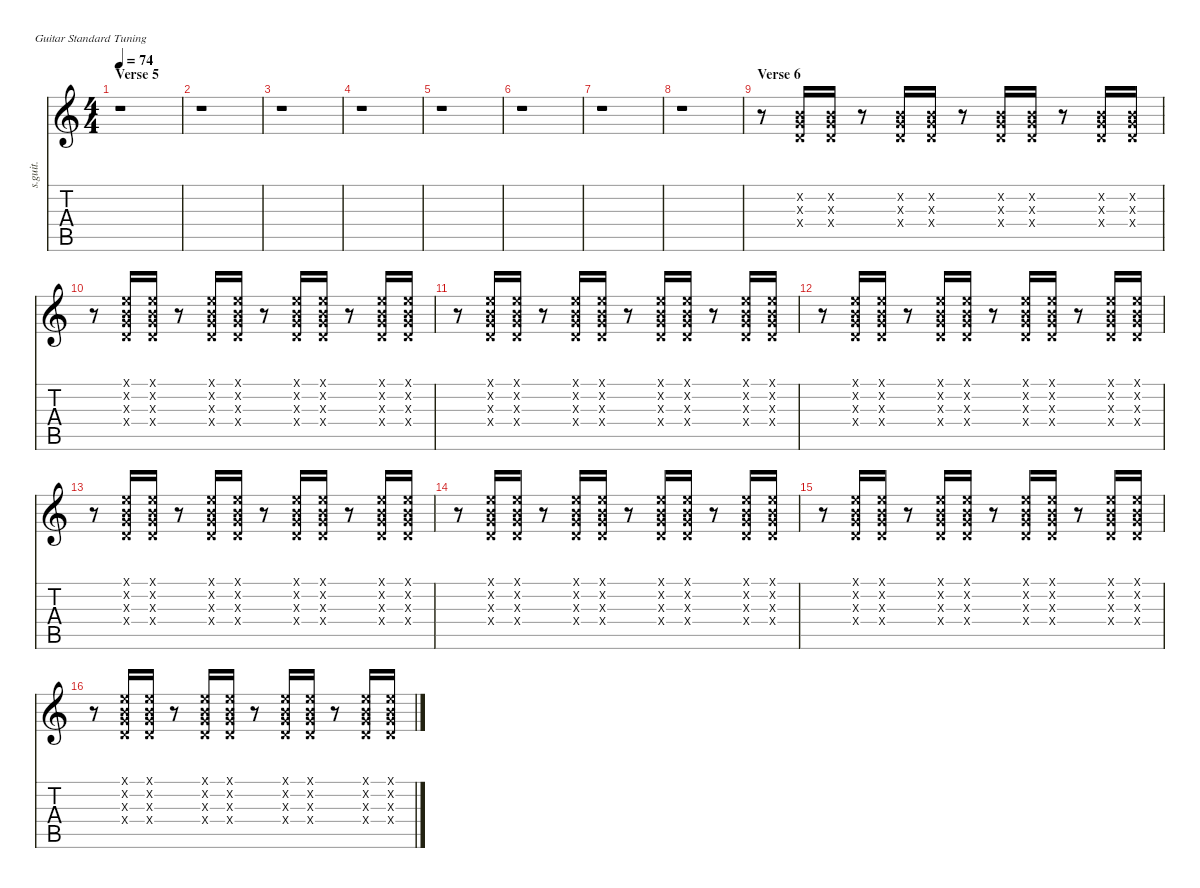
\defaultSystemsLayout 4
\hideDynamics
\bracketExtendMode nobrackets
\track ("Joe Walsh - Overdubs" "s.guit.") {instrument overdrivenguitar}
\staff {score tabs}
\tuning (E4 B3 G3 D3 A2 E2)
\ts (4 4)
\section ("" "Verse 5")
\tempo 74
\clef g2
\ks c
r.1{dy f} |
r.1 |
r.1 |
r.1 |
r.1 |
r.1 |
r.1 |
r.1 |
\section ("" "Verse 6")
r.8 (0.2{x} 0.3{x} 0.4{x}).16{lyrics (0 "") lyrics (1 "") lyrics (2 "") lyrics (3 "") lyrics (4 "")} (0.2{x} 0.3{x} 0.4{x}).16{lyrics (0 "") lyrics (1 "") lyrics (2 "") lyrics (3 "") lyrics (4 "")} r.8 (0.2{x} 0.3{x} 0.4{x}).16{lyrics (0 "") lyrics (1 "") lyrics (2 "") lyrics (3 "") lyrics (4 "")} (0.2{x} 0.3{x} 0.4{x}).16{lyrics (0 "") lyrics (1 "") lyrics (2 "") lyrics (3 "") lyrics (4 "")} r.8 (0.2{x} 0.3{x} 0.4{x}).16{lyrics (0 "") lyrics (1 "") lyrics (2 "") lyrics (3 "") lyrics (4 "")} (0.2{x} 0.3{x} 0.4{x}).16{lyrics (0 "") lyrics (1 "") lyrics (2 "") lyrics (3 "") lyrics (4 "")} r.8 (0.2{x} 0.3{x} 0.4{x}).16{lyrics (0 "") lyrics (1 "") lyrics (2 "") lyrics (3 "") lyrics (4 "")} (0.2{x} 0.3{x} 0.4{x}).16{lyrics (0 "") lyrics (1 "") lyrics (2 "") lyrics (3 "") lyrics (4 "")} |
r.8 (0.1{x} 0.2{x} 0.3{x} 0.4{x}).16{lyrics (0 "") lyrics (1 "") lyrics (2 "") lyrics (3 "") lyrics (4 "")} (0.1{x} 0.2{x} 0.3{x} 0.4{x}).16{lyrics (0 "") lyrics (1 "") lyrics (2 "") lyrics (3 "") lyrics (4 "")} r.8 (0.1{x} 0.2{x} 0.3{x} 0.4{x}).16{lyrics (0 "") lyrics (1 "") lyrics (2 "") lyrics (3 "") lyrics (4 "")} (0.1{x} 0.2{x} 0.3{x} 0.4{x}).16{lyrics (0 "") lyrics (1 "") lyrics (2 "") lyrics (3 "") lyrics (4 "")} r.8 (0.1{x} 0.2{x} 0.3{x} 0.4{x}).16{lyrics (0 "") lyrics (1 "") lyrics (2 "") lyrics (3 "") lyrics (4 "")} (0.1{x} 0.2{x} 0.3{x} 0.4{x}).16{lyrics (0 "") lyrics (1 "") lyrics (2 "") lyrics (3 "") lyrics (4 "")} r.8 (0.1{x} 0.2{x} 0.3{x} 0.4{x}).16{lyrics (0 "") lyrics (1 "") lyrics (2 "") lyrics (3 "") lyrics (4 "")} (0.1{x} 0.2{x} 0.3{x} 0.4{x}).16{lyrics (0 "") lyrics (1 "") lyrics (2 "") lyrics (3 "") lyrics (4 "")} |
r.8 (0.1{x} 0.2{x} 0.3{x} 0.4{x}).16{lyrics (0 "") lyrics (1 "") lyrics (2 "") lyrics (3 "") lyrics (4 "")} (0.1{x} 0.2{x} 0.3{x} 0.4{x}).16{lyrics (0 "") lyrics (1 "") lyrics (2 "") lyrics (3 "") lyrics (4 "")} r.8 (0.1{x} 0.2{x} 0.3{x} 0.4{x}).16{lyrics (0 "") lyrics (1 "") lyrics (2 "") lyrics (3 "") lyrics (4 "")} (0.1{x} 0.2{x} 0.3{x} 0.4{x}).16{lyrics (0 "") lyrics (1 "") lyrics (2 "") lyrics (3 "") lyrics (4 "")} r.8 (0.1{x} 0.2{x} 0.3{x} 0.4{x}).16{lyrics (0 "") lyrics (1 "") lyrics (2 "") lyrics (3 "") lyrics (4 "")} (0.1{x} 0.2{x} 0.3{x} 0.4{x}).16{lyrics (0 "") lyrics (1 "") lyrics (2 "") lyrics (3 "") lyrics (4 "")} r.8 (0.1{x} 0.2{x} 0.3{x} 0.4{x}).16{lyrics (0 "") lyrics (1 "") lyrics (2 "") lyrics (3 "") lyrics (4 "")} (0.1{x} 0.2{x} 0.3{x} 0.4{x}).16{lyrics (0 "") lyrics (1 "") lyrics (2 "") lyrics (3 "") lyrics (4 "")} |
r.8 (0.1{x} 0.2{x} 0.3{x} 0.4{x}).16{lyrics (0 "") lyrics (1 "") lyrics (2 "") lyrics (3 "") lyrics (4 "")} (0.1{x} 0.2{x} 0.3{x} 0.4{x}).16{lyrics (0 "") lyrics (1 "") lyrics (2 "") lyrics (3 "") lyrics (4 "")} r.8 (0.1{x} 0.2{x} 0.3{x} 0.4{x}).16{lyrics (0 "") lyrics (1 "") lyrics (2 "") lyrics (3 "") lyrics (4 "")} (0.1{x} 0.2{x} 0.3{x} 0.4{x}).16{lyrics (0 "") lyrics (1 "") lyrics (2 "") lyrics (3 "") lyrics (4 "")} r.8 (0.1{x} 0.2{x} 0.3{x} 0.4{x}).16{lyrics (0 "") lyrics (1 "") lyrics (2 "") lyrics (3 "") lyrics (4 "")} (0.1{x} 0.2{x} 0.3{x} 0.4{x}).16{lyrics (0 "") lyrics (1 "") lyrics (2 "") lyrics (3 "") lyrics (4 "")} r.8 (0.1{x} 0.2{x} 0.3{x} 0.4{x}).16{lyrics (0 "") lyrics (1 "") lyrics (2 "") lyrics (3 "") lyrics (4 "")} (0.1{x} 0.2{x} 0.3{x} 0.4{x}).16{lyrics (0 "") lyrics (1 "") lyrics (2 "") lyrics (3 "") lyrics (4 "")} |
r.8 (0.1{x} 0.2{x} 0.3{x} 0.4{x}).16{lyrics (0 "") lyrics (1 "") lyrics (2 "") lyrics (3 "") lyrics (4 "")} (0.1{x} 0.2{x} 0.3{x} 0.4{x}).16{lyrics (0 "") lyrics (1 "") lyrics (2 "") lyrics (3 "") lyrics (4 "")} r.8 (0.1{x} 0.2{x} 0.3{x} 0.4{x}).16{lyrics (0 "") lyrics (1 "") lyrics (2 "") lyrics (3 "") lyrics (4 "")} (0.1{x} 0.2{x} 0.3{x} 0.4{x}).16{lyrics (0 "") lyrics (1 "") lyrics (2 "") lyrics (3 "") lyrics (4 "")} r.8 (0.1{x} 0.2{x} 0.3{x} 0.4{x}).16{lyrics (0 "") lyrics (1 "") lyrics (2 "") lyrics (3 "") lyrics (4 "")} (0.1{x} 0.2{x} 0.3{x} 0.4{x}).16{lyrics (0 "") lyrics (1 "") lyrics (2 "") lyrics (3 "") lyrics (4 "")} r.8 (0.1{x} 0.2{x} 0.3{x} 0.4{x}).16{lyrics (0 "") lyrics (1 "") lyrics (2 "") lyrics (3 "") lyrics (4 "")} (0.1{x} 0.2{x} 0.3{x} 0.4{x}).16{lyrics (0 "") lyrics (1 "") lyrics (2 "") lyrics (3 "") lyrics (4 "")} |
r.8 (0.1{x} 0.2{x} 0.3{x} 0.4{x}).16{lyrics (0 "") lyrics (1 "") lyrics (2 "") lyrics (3 "") lyrics (4 "")} (0.1{x} 0.2{x} 0.3{x} 0.4{x}).16{lyrics (0 "") lyrics (1 "") lyrics (2 "") lyrics (3 "") lyrics (4 "")} r.8 (0.1{x} 0.2{x} 0.3{x} 0.4{x}).16{lyrics (0 "") lyrics (1 "") lyrics (2 "") lyrics (3 "") lyrics (4 "")} (0.1{x} 0.2{x} 0.3{x} 0.4{x}).16{lyrics (0 "") lyrics (1 "") lyrics (2 "") lyrics (3 "") lyrics (4 "")} r.8 (0.1{x} 0.2{x} 0.3{x} 0.4{x}).16{lyrics (0 "") lyrics (1 "") lyrics (2 "") lyrics (3 "") lyrics (4 "")} (0.1{x} 0.2{x} 0.3{x} 0.4{x}).16{lyrics (0 "") lyrics (1 "") lyrics (2 "") lyrics (3 "") lyrics (4 "")} r.8 (0.1{x} 0.2{x} 0.3{x} 0.4{x}).16{lyrics (0 "") lyrics (1 "") lyrics (2 "") lyrics (3 "") lyrics (4 "")} (0.1{x} 0.2{x} 0.3{x} 0.4{x}).16{lyrics (0 "") lyrics (1 "") lyrics (2 "") lyrics (3 "") lyrics (4 "")} |
r.8 (0.1{x} 0.2{x} 0.3{x} 0.4{x}).16{lyrics (0 "") lyrics (1 "") lyrics (2 "") lyrics (3 "") lyrics (4 "")} (0.1{x} 0.2{x} 0.3{x} 0.4{x}).16{lyrics (0 "") lyrics (1 "") lyrics (2 "") lyrics (3 "") lyrics (4 "")} r.8 (0.1{x} 0.2{x} 0.3{x} 0.4{x}).16{lyrics (0 "") lyrics (1 "") lyrics (2 "") lyrics (3 "") lyrics (4 "")} (0.1{x} 0.2{x} 0.3{x} 0.4{x}).16{lyrics (0 "") lyrics (1 "") lyrics (2 "") lyrics (3 "") lyrics (4 "")} r.8 (0.1{x} 0.2{x} 0.3{x} 0.4{x}).16{lyrics (0 "") lyrics (1 "") lyrics (2 "") lyrics (3 "") lyrics (4 "")} (0.1{x} 0.2{x} 0.3{x} 0.4{x}).16{lyrics (0 "") lyrics (1 "") lyrics (2 "") lyrics (3 "") lyrics (4 "")} r.8 (0.1{x} 0.2{x} 0.3{x} 0.4{x}).16{lyrics (0 "") lyrics (1 "") lyrics (2 "") lyrics (3 "") lyrics (4 "")} (0.1{x} 0.2{x} 0.3{x} 0.4{x}).16{lyrics (0 "") lyrics (1 "") lyrics (2 "") lyrics (3 "") lyrics (4 "")} |
r.8 (0.1{x} 0.2{x} 0.3{x} 0.4{x}).16{lyrics (0 "") lyrics (1 "") lyrics (2 "") lyrics (3 "") lyrics (4 "")} (0.1{x} 0.2{x} 0.3{x} 0.4{x}).16{lyrics (0 "") lyrics (1 "") lyrics (2 "") lyrics (3 "") lyrics (4 "")} r.8 (0.1{x} 0.2{x} 0.3{x} 0.4{x}).16{lyrics (0 "") lyrics (1 "") lyrics (2 "") lyrics (3 "") lyrics (4 "")} (0.1{x} 0.2{x} 0.3{x} 0.4{x}).16{lyrics (0 "") lyrics (1 "") lyrics (2 "") lyrics (3 "") lyrics (4 "")} r.8 (0.1{x} 0.2{x} 0.3{x} 0.4{x}).16{lyrics (0 "") lyrics (1 "") lyrics (2 "") lyrics (3 "") lyrics (4 "")} (0.1{x} 0.2{x} 0.3{x} 0.4{x}).16{lyrics (0 "") lyrics (1 "") lyrics (2 "") lyrics (3 "") lyrics (4 "")} r.8 (0.1{x} 0.2{x} 0.3{x} 0.4{x}).16{lyrics (0 "") lyrics (1 "") lyrics (2 "") lyrics (3 "") lyrics (4 "")} (0.1{x} 0.2{x} 0.3{x} 0.4{x}).16{lyrics (0 "") lyrics (1 "") lyrics (2 "") lyrics (3 "") lyrics (4 "")}
